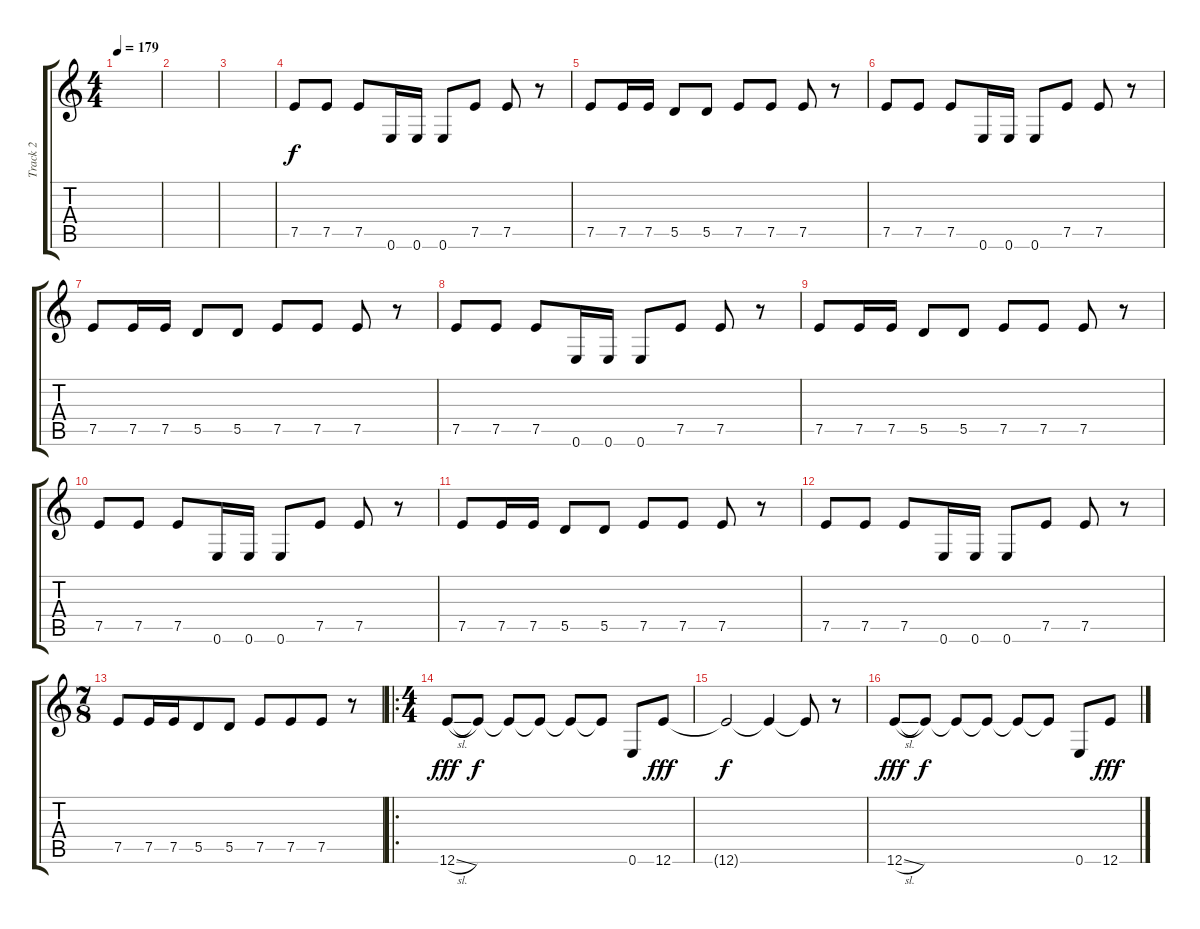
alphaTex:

\track ("Track 2" "Track 2") {instrument distortionguitar}
\staff {score tabs}
\tuning (E4 B3 G3 D3 A2 E2) {hide}
\ts (4 4)
\tempo 179
\clef g2
\ks c
|
|
|
7.5.8 7.5.8 7.5.8 0.6.16 0.6.16 0.6.8 7.5.8 7.5.8 r.8 |
7.5.8 7.5.16 7.5.16 5.5.8 5.5.8 7.5.8 7.5.8 7.5.8 r.8 |
7.5.8 7.5.8 7.5.8 0.6.16 0.6.16 0.6.8 7.5.8 7.5.8 r.8 |
7.5.8 7.5.16 7.5.16 5.5.8 5.5.8 7.5.8 7.5.8 7.5.8 r.8 |
7.5.8 7.5.8 7.5.8 0.6.16 0.6.16 0.6.8 7.5.8 7.5.8 r.8 |
7.5.8 7.5.16 7.5.16 5.5.8 5.5.8 7.5.8 7.5.8 7.5.8 r.8 |
7.5.8 7.5.8 7.5.8 0.6.16 0.6.16 0.6.8 7.5.8 7.5.8 r.8 |
7.5.8 7.5.16 7.5.16 5.5.8 5.5.8 7.5.8 7.5.8 7.5.8 r.8 |
7.5.8 7.5.8 7.5.8 0.6.16 0.6.16 0.6.8 7.5.8 7.5.8 r.8 |
\ts (7 8)
7.5.8 7.5.16 7.5.16 5.5.8 5.5.8 7.5.8 7.5.8 7.5.8 r.8 |
\ro
\ts (4 4)
12.6{sl}.8{dy fff} 12.6{t}.8{dy f} 12.6{t}.8 12.6{t}.8 12.6{t}.8 12.6{t}.8 0.6.8 12.6.8{dy fff} |
12.6{t}.2{dy f} 12.6{t}.4 12.6{t}.8 r.8 |
12.6{sl}.8{dy fff} 12.6{t}.8{dy f} 12.6{t}.8 12.6{t}.8 12.6{t}.8 12.6{t}.8 0.6.8 12.6.8{dy fff}
